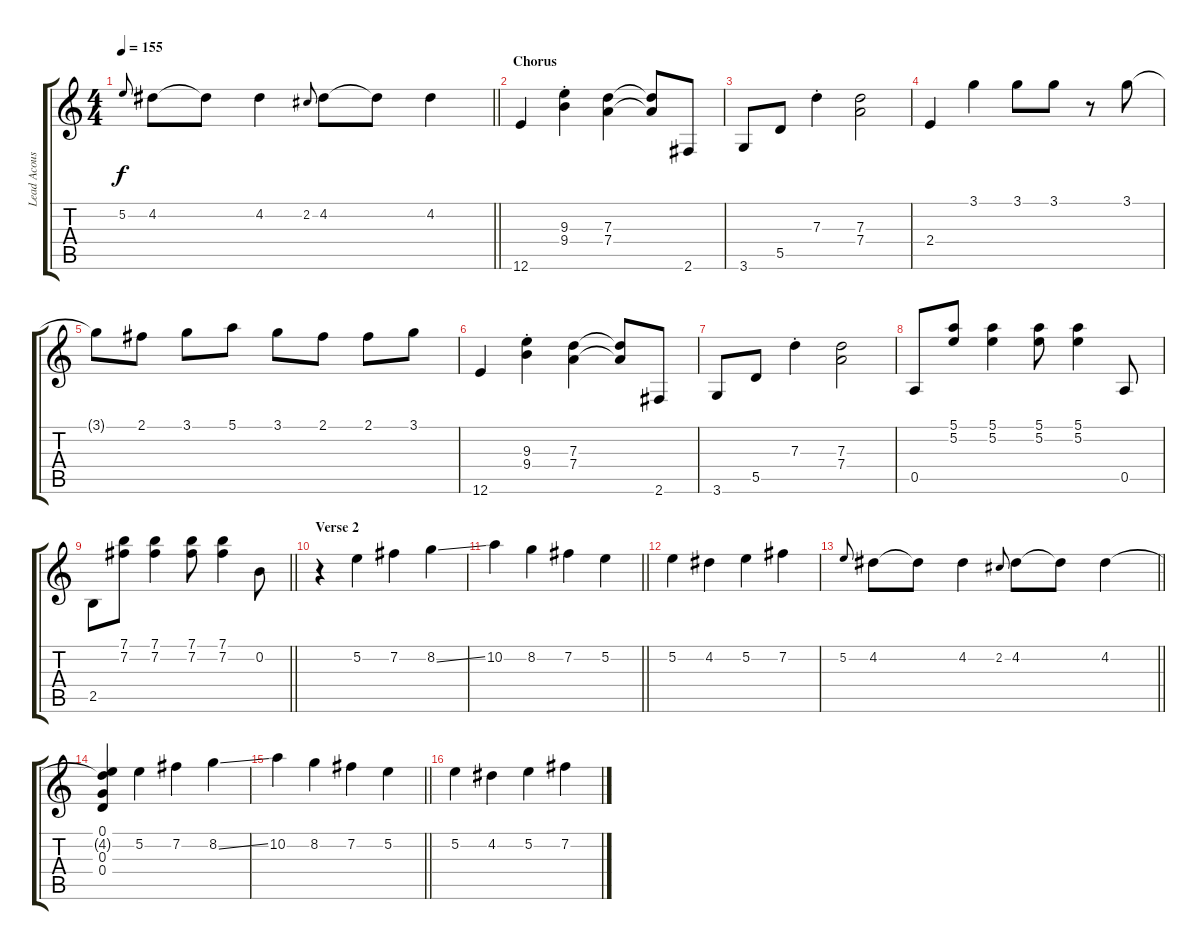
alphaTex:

\track ("Lead Acoustic" "Lead Acous") {instrument acousticguitarsteel}
\staff {score tabs}
\tuning (E4 B3 G3 D3 A2 E2) {hide}
\ts (4 4)
\tempo 155
\clef g2
\barLineRight lightlight
\ks c
5.2.8{gr onbeat dy f} 4.2.8 4.2{t}.8 4.2.4 2.2.8{gr onbeat} 4.2.8 4.2{t}.8 4.2.4 |
\section ("" "Chorus")
12.6.4 (9.3{st} 9.4).4 (7.3 7.4).4 (7.3{t} 7.4{t}).8 2.6.8 |
3.6.8 5.5.8 7.3{st}.4 (7.3 7.4).2 |
2.4.4 3.1.4 3.1.8 3.1.8 r.8 3.1.8 |
3.1{t}.8 2.1.8 3.1.8 5.1.8 3.1.8 2.1.8 2.1.8 3.1.8 |
12.6.4 (9.3{st} 9.4).4 (7.3 7.4).4 (7.3{t} 7.4{t}).8 2.6.8 |
3.6.8 5.5.8 7.3{st}.4 (7.3 7.4).2 |
0.5.8 (5.1 5.2).8 (5.1 5.2).4 (5.1 5.2).8 (5.1 5.2).4 0.5.8 |
\barLineRight lightlight
2.5.8 (7.1 7.2).8 (7.1 7.2).4 (7.1 7.2).8 (7.1 7.2).4 0.2.8 |
\section ("" "Verse 2")
r.4 5.2.4 7.2.4 8.2{ss}.4 |
\barLineRight lightlight
10.2.4 8.2.4 7.2.4 5.2.4 |
5.2.4 4.2.4 5.2.4 7.2.4 |
\barLineRight lightlight
5.2.8{gr onbeat} 4.2.8 4.2{t}.8 4.2.4 2.2.8{gr onbeat} 4.2.8 4.2{t}.8 4.2.4 |
(0.1 4.2{t} 0.3 0.4).4 5.2.4 7.2.4 8.2{ss}.4 |
\barLineRight lightlight
10.2.4 8.2.4 7.2.4 5.2.4 |
5.2.4 4.2.4 5.2.4 7.2.4
